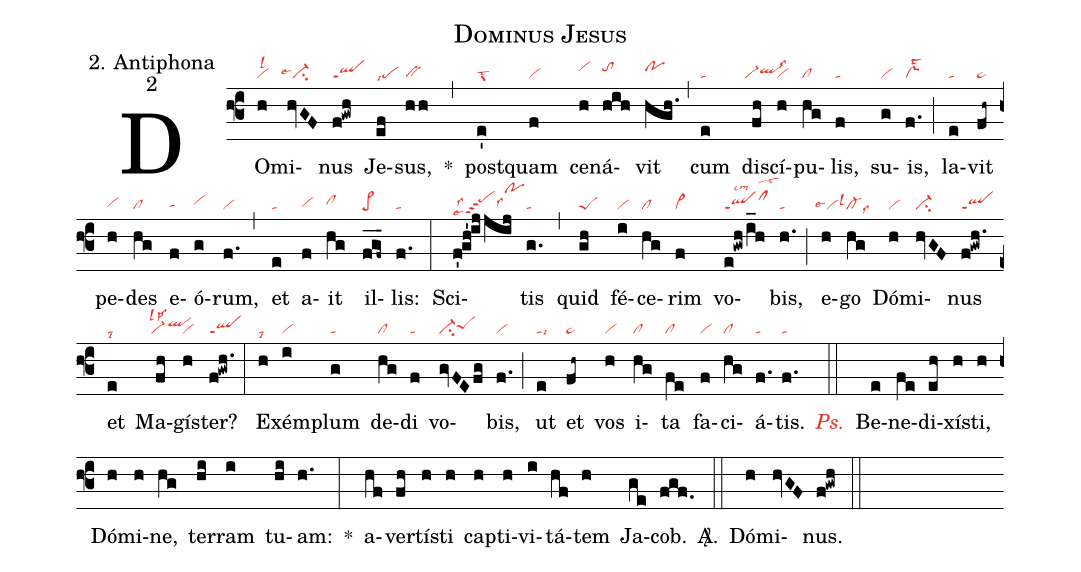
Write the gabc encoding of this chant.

name: Dominus Jesus;
office-part: 2. Antiphona;
mode: 2;
nabc-lines: 1;
%%
(f3)
DO(h|vilsl2)mi(hvGF|``ci-lse4)nus(f!gwh|qlppt1) Je(ef|pelsi7)sus,(hh|bv) *(,)
post(e'|grlst2)quam(f|vi) ce(h|vihi)ná(hih|tohi)vit(hgh.|pohi) (,)
cum(e|ta) dis(fh|``vi-qlhh)cí(h|vilss2)pu(hg|cl)lis,(f|ta) su(g|vi)is,(f.|vslst2) (;)
la(e|ta)vit(fh~|ta>) pe(h|vihg)des(hg|cl) e(f|tahg)ó(g|vihh)rum,(f.|vi) (,)
et(e|ta) a(f|vihg)it(hg|clhh) il(fgf~___|pe>)lis:(f.|ta) (:)
Sci(f'!gh'!ijjij|pehippt3lss4lse7lss6pohm)tis(g.|ta) (,)
quid(gh|peS) fé(i|vi)ce(hg|cl)rim(f|vi>) vo(e!gwh/i_h|qlppt1lscm2clhjlst2)bis,(h.|ta) (;)
e(h|``vilse4lsl3)go(hg|cl-lss9) Dó(h|vi)mi(hvGF|ci-)nus(f!gwh.|qlppt1) et(e|talsi8) Ma(fh|``vi-lsl2lsp2qlhi)gís(h|vi)ter?(f!gwh.|qlppt1) (:)
Ex(h|talsi8)ém(i|vi)plum(g|ta) de(hg|cl)di(f|ta) vo(gvFEfg|ci-peShh)bis,(f.|vi) (;)
ut(e|talsi6) et(fh~|ta>) vos(h|vi) i(hg|cl)ta(fe|cl) fa(f|vi)ci(hg|cl)á(f.|ta)tis.(f.|ta) <c><i>Ps.</i></c>(::)
Be(e)ne(fe)di(eh)xí(h)sti,(h) Dó(h)mi(h)ne,(hg) ter(hi)ram(i) tu(hi)am:(h.) *(:)
a(hf)ver(fh)tí(h)sti(h) cap(h)ti(h)vi(i)tá(hf)tem(h) Ja(ge)cob.(fgf.) <sp>A/</sp>.(::)
Dó(h)mi(hvGF)nus.(f!gwh) (::)
